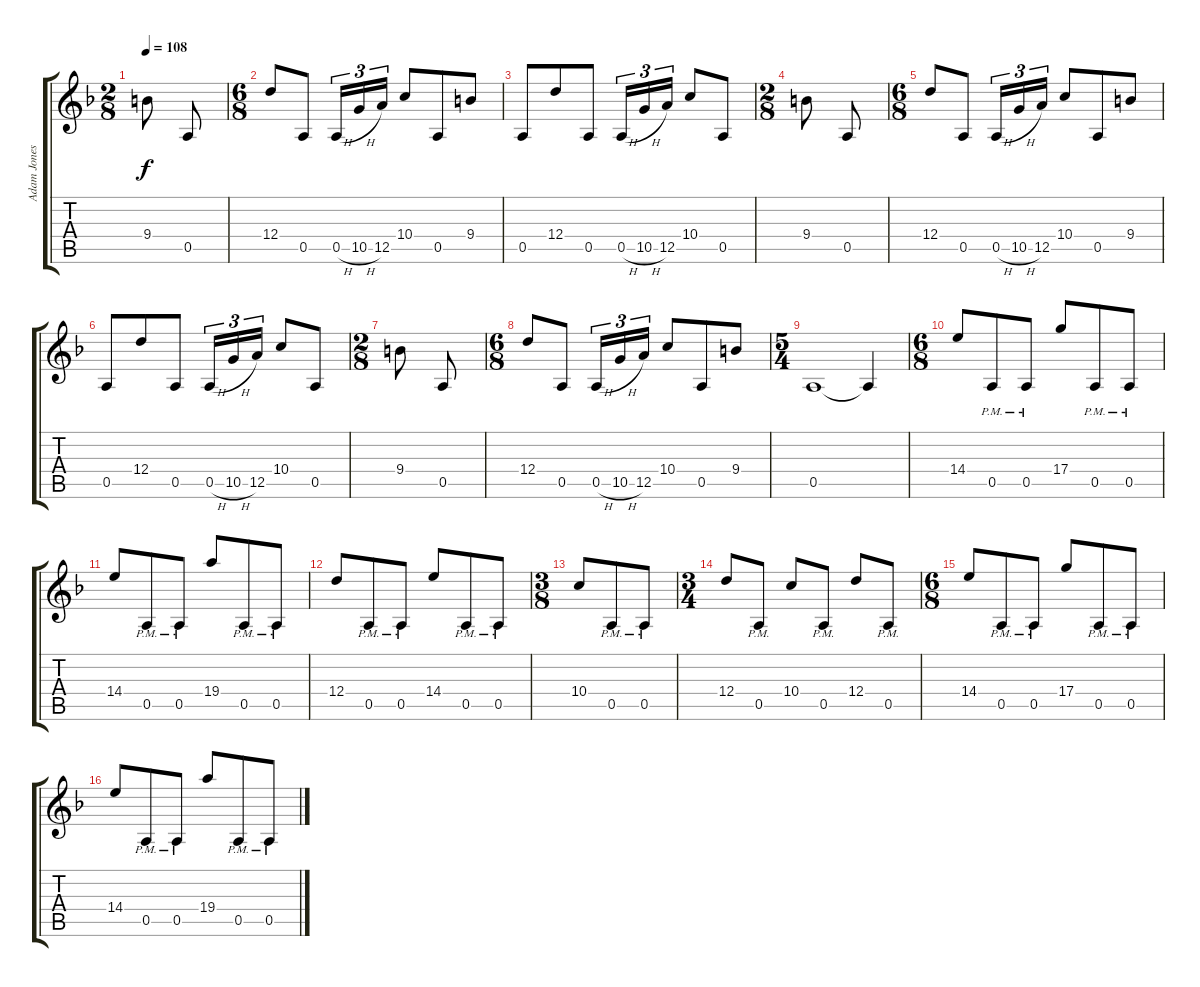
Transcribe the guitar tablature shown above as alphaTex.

\track ("Adam Jones" "Adam Jones") {instrument overdrivenguitar}
\staff {score tabs}
\tuning (E4 B3 G3 D3 A2 D2) {hide}
\ts (2 8)
\tempo 108
\clef g2
\ks dminor
9.4.8{dy f} 0.5.8 |
\ts (6 8)
12.4.8 0.5.8 0.5{h}.16{tu (3 2)} 10.5{h}.16{tu (3 2)} 12.5.16{tu (3 2)} 10.4.8 0.5.8 9.4.8 |
0.5.8 12.4.8 0.5.8 0.5{h}.16{tu (3 2)} 10.5{h}.16{tu (3 2)} 12.5.16{tu (3 2)} 10.4.8 0.5.8 |
\ts (2 8)
9.4.8 0.5.8 |
\ts (6 8)
12.4.8 0.5.8 0.5{h}.16{tu (3 2)} 10.5{h}.16{tu (3 2)} 12.5.16{tu (3 2)} 10.4.8 0.5.8 9.4.8 |
0.5.8 12.4.8 0.5.8 0.5{h}.16{tu (3 2)} 10.5{h}.16{tu (3 2)} 12.5.16{tu (3 2)} 10.4.8 0.5.8 |
\ts (2 8)
9.4.8 0.5.8 |
\ts (6 8)
12.4.8 0.5.8 0.5{h}.16{tu (3 2)} 10.5{h}.16{tu (3 2)} 12.5.16{tu (3 2)} 10.4.8 0.5.8 9.4.8 |
\ts (5 4)
0.5.1 0.5{t}.4 |
\ts (6 8)
14.4.8{volume 8} 0.5{pm}.8 0.5{pm}.8 17.4.8 0.5{pm}.8 0.5{pm}.8 |
14.4.8 0.5{pm}.8 0.5{pm}.8 19.4.8 0.5{pm}.8 0.5{pm}.8 |
12.4.8 0.5{pm}.8 0.5{pm}.8 14.4.8 0.5{pm}.8 0.5{pm}.8 |
\ts (3 8)
10.4.8 0.5{pm}.8 0.5{pm}.8 |
\ts (3 4)
12.4.8 0.5{pm}.8 10.4.8 0.5{pm}.8 12.4.8 0.5{pm}.8 |
\ts (6 8)
14.4.8 0.5{pm}.8 0.5{pm}.8 17.4.8 0.5{pm}.8 0.5{pm}.8 |
14.4.8 0.5{pm}.8 0.5{pm}.8 19.4.8 0.5{pm}.8 0.5{pm}.8
